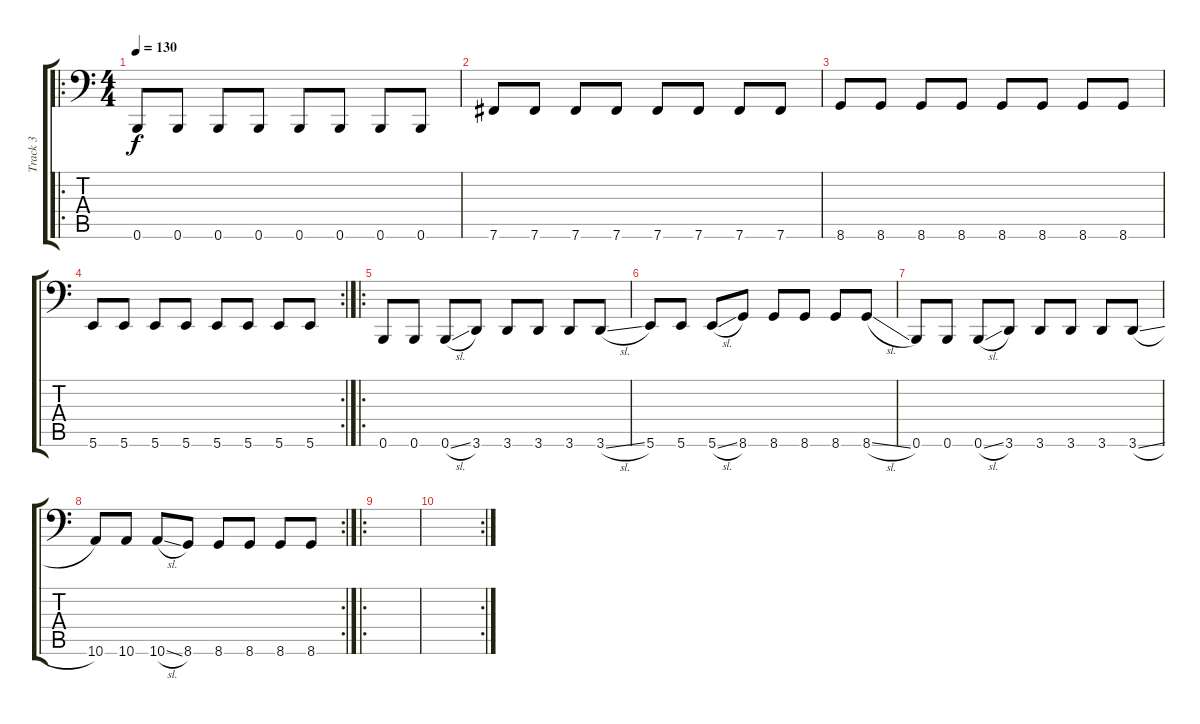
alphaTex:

\track ("Track 3" "Track 3") {instrument electricbasspick}
\staff {score tabs}
\tuning (Eb3 B2 Gb2 B1 Gb1 B0) {hide}
\ro
\ts (4 4)
\tempo 130
\clef f4
\ks c
0.6.8{dy f} 0.6.8 0.6.8 0.6.8 0.6.8 0.6.8 0.6.8 0.6.8 |
7.6.8 7.6.8 7.6.8 7.6.8 7.6.8 7.6.8 7.6.8 7.6.8 |
8.6.8 8.6.8 8.6.8 8.6.8 8.6.8 8.6.8 8.6.8 8.6.8 |
\rc 2
5.6.8 5.6.8 5.6.8 5.6.8 5.6.8 5.6.8 5.6.8 5.6.8 |
\ro
0.6.8 0.6.8 0.6{sl}.8 3.6.8 3.6.8 3.6.8 3.6.8 3.6{sl}.8 |
5.6.8 5.6.8 5.6{sl}.8 8.6.8 8.6.8 8.6.8 8.6.8 8.6{sl}.8 |
0.6.8 0.6.8 0.6{sl}.8 3.6.8 3.6.8 3.6.8 3.6.8 3.6{sl}.8 |
\rc 2
10.6.8 10.6.8 10.6{sl}.8 8.6.8 8.6.8 8.6.8 8.6.8 8.6.8 |
\ro
|
\rc 2
